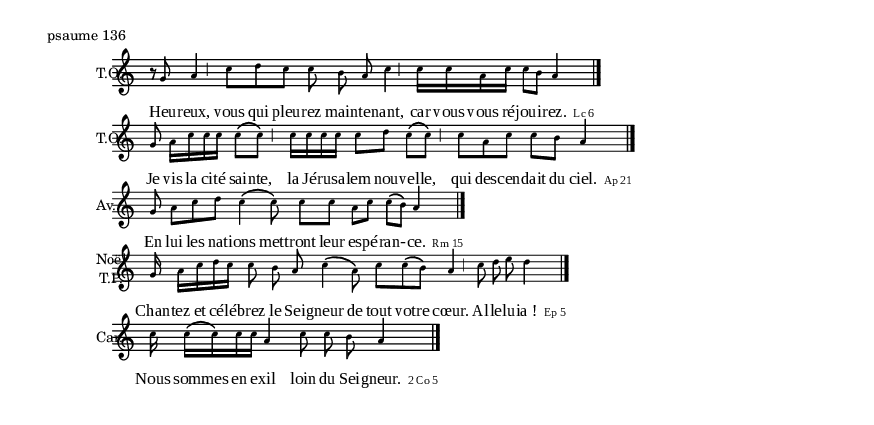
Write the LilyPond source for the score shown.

\version "2.10.0"
 \include "definitions.ly"
 \markup {psaume  136}





\relative c'' { 
	\new Staff {
		\cadenzaOn
		
		\set Staff.instrumentName = \markup{ \center-align { T.O. } }
		r8 g
		a4
		\cesure \pespace
		\times 2/3 { c8[ d c] }
		\times 2/3 { c b a }
		c4
		\cesure \pespace
		c16[ c a c]
		c8[ b]
		a4
		\endBar
	}
	\addlyrics {
		Heu -- reux, vous qui pleu -- rez main -- te -- nant, car vous vous ré -- jou -- i -- rez.
		\markup { \citation #"Lc 6" } }
}

\relative c'' { 
	\new Staff {
		\cadenzaOn
		\set Staff.instrumentName = \markup{ \center-align { T.O. } }
		g8
		a16[ c c c]
		c8[\( c\)] \cesure \pespace
		c16[ c c c] c8[ d]
		c8[\( c\)] \cesure \pespace
		\times 2/3 { c8[ a c] }
		c8[ b]
		a4		
		\endBar
	}
	\addlyrics {
		Je vis la ci -- té sai -- nte, la Jé -- ru -- sa -- lem nou -- vel -- le, qui des -- cen -- dait du ciel.
		\markup { \citation #"Ap 21" } }
	
	
}

\relative c'' { 
	\new Staff {
		\cadenzaOn
		\set Staff.instrumentName = \markup{ \center-align { Av. } }
		g8
		\times 2/3 { a8[ c d] }
		\times 2/3 { c4\( c8\) }
		c8[ c]
		a8[ c]
		c8[\( b\)] a4
		\endBar
	}
	\addlyrics {
		En lui les nat -- ions mett -- ront leur es -- pé -- ran -- - -- ce.
		\markup { \citation #"Rm 15" } }
	
	
}


\relative c'' { 
	\new Staff {
		\cadenzaOn
		
		\set Staff.instrumentName = \markup{ \center-align { Noël T.P. } }
		g16
		a[ c d c]
		\times 2/3 { c8 b a }
		\stemDown
		\times 2/3 { c4\( a8\) }
		\stemNeutral
		\times 2/3 { c[ c\( b]\) }
		a4
		\cesureall \pespace
		\times 2/3 { c8 d e }
		d4
		\endBar
	}

	\addlyrics {
		
		Chan -- tez et cé -- lé -- brez le Sei -- gneur de tout vot -- re cœur. Al -- le -- lu -- "ia !"
		\markup { \citation #"Ep 5" } }
	
	
}


\relative c'' { 
	\new Staff {
		\cadenzaOn
		
		\set Staff.instrumentName = \markup{ \center-align { Car. } }
		c16
		c16[\( c\) c c]
		a4
		\espace \pespace
		
		\times 2/3 { c8 c b }
		a4
		\endBar
	}

	\addlyrics {
		
		Nous som -- mes en e -- xil loin du Sei -- gneur.
		\markup { \citation #"2 Co 5" } }
	
	
}
